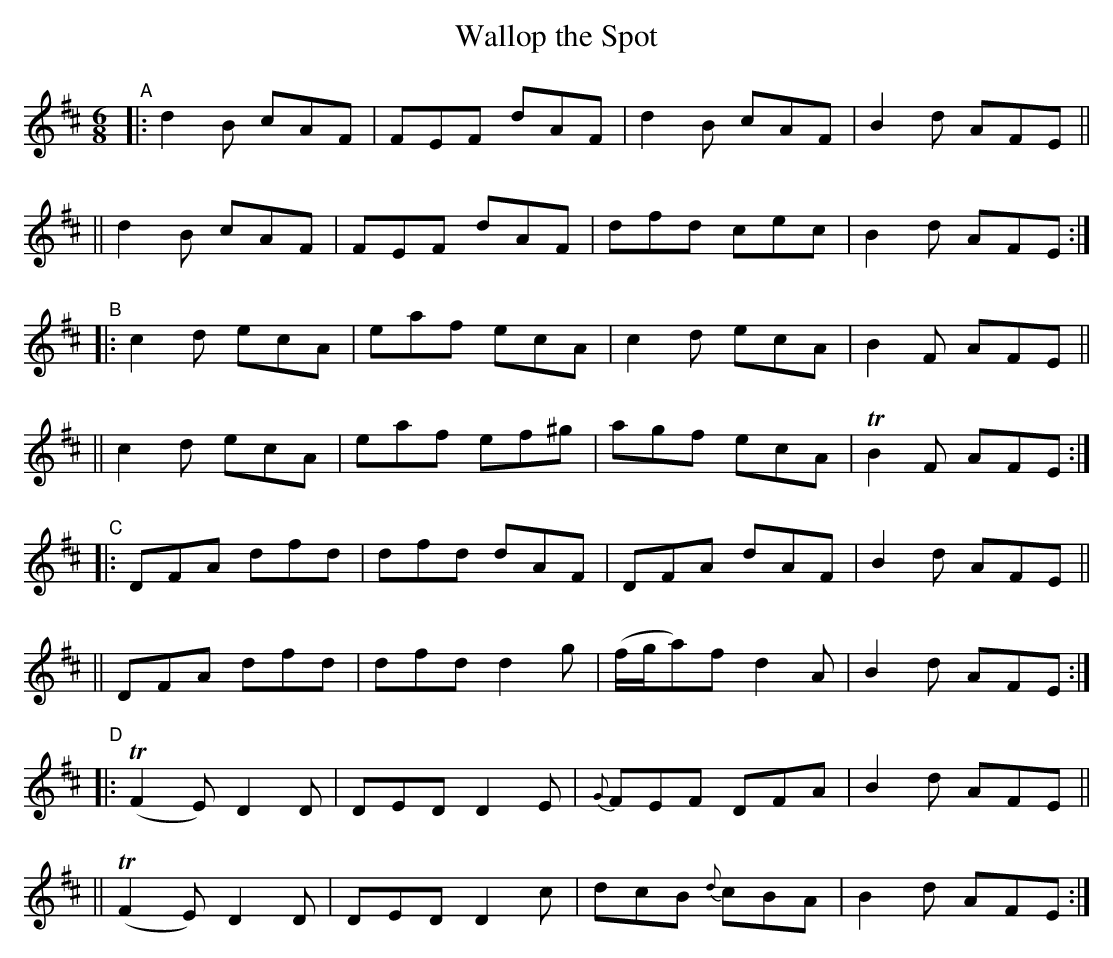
X:1
T: Wallop the Spot
M: 6/8
L: 1/8
K: D
"^A"\
|: d2B cAF | FEF dAF | d2B cAF | B2d AFE ||
|| d2B cAF | FEF dAF | dfd cec | B2d AFE :|
"^B"\
|: c2d ecA | eaf ecA  | c2d ecA |  B2F AFE ||
|| c2d ecA | eaf ef^g | agf ecA | TB2F AFE :|
"^C"\
|: DFA dfd | dfd dAF | DFA dAF | B2d AFE ||
|| DFA dfd | dfd d2g | (f/g/a)f d2A | B2d AFE :|
"^D"\
|: (TF2E) D2D | DED D2E | {G}FEF DFA | B2d AFE ||
|| (TF2E) D2D | DED D2c | dcB {d}cBA | B2d AFE :|
